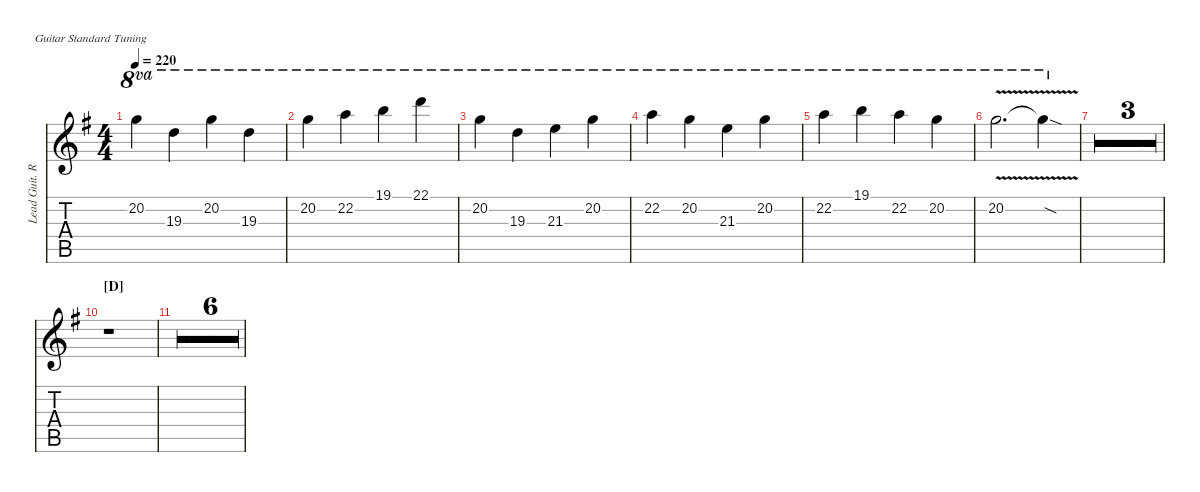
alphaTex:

\hideDynamics
\bracketExtendMode nobrackets
\multiBarRest
\otherSystemsTrackNameOrientation horizontal
\track ("Lead Guit. R" "Lead Guit. R") {defaultSystemsLayout 4 multiBarRest instrument distortionguitar}
\staff {score tabs}
\tuning (E4 B3 G3 D3 A2 E2)
\ts (4 4)
\tempo 220
\clef g2
\scale
0.953842
\ks g
20.2{acc forcenatural}.4{ot 8va dy f beam Down} 19.3{acc forcenatural}.4{ot 8va beam Down} 20.2{acc forcenatural}.4{ot 8va beam Down} 19.3{acc forcenatural}.4{ot 8va beam Down} |
\scale
1.13847 20.2{acc forcenatural}.4{ot 8va beam Down} 22.2{acc forcenatural}.4{ot 8va beam Down} 19.1{acc forcenatural}.4{ot 8va beam Down} 22.1{acc forcenatural}.4{ot 8va beam Down} |
\scale
0.953842 20.2{acc forcenatural}.4{ot 8va beam Down} 19.3{acc forcenatural}.4{ot 8va beam Down} 21.3{acc forcenatural}.4{ot 8va beam Down} 20.2{acc forcenatural}.4{ot 8va beam Down} |
\scale
0.953842 22.2{acc forcenatural}.4{ot 8va beam Down} 20.2{acc forcenatural}.4{ot 8va beam Down} 21.3{acc forcenatural}.4{ot 8va beam Down} 20.2{acc forcenatural}.4{ot 8va beam Down} |
\scale
0.953842 22.2{acc forcenatural}.4{ot 8va beam Down} 19.1{acc forcenatural}.4{ot 8va beam Down} 22.2{acc forcenatural}.4{ot 8va beam Down} 20.2{acc forcenatural}.4{ot 8va beam Down} |
20.2{v acc forcenatural}.2{d ot 8va beam Down} 20.2{sod t acc forcenatural}.4{ot 8va beam Down} |
r.1{ot 8va beam Down} |
r.1{beam Down} |
r.1{beam Down} |
\section ("D" "")
r.1{beam Down} |
r.1{beam Down} |
r.1{beam Down} |
r.1{beam Down} |
r.1{beam Down} |
r.1{beam Down} |
r.1{beam Down}
